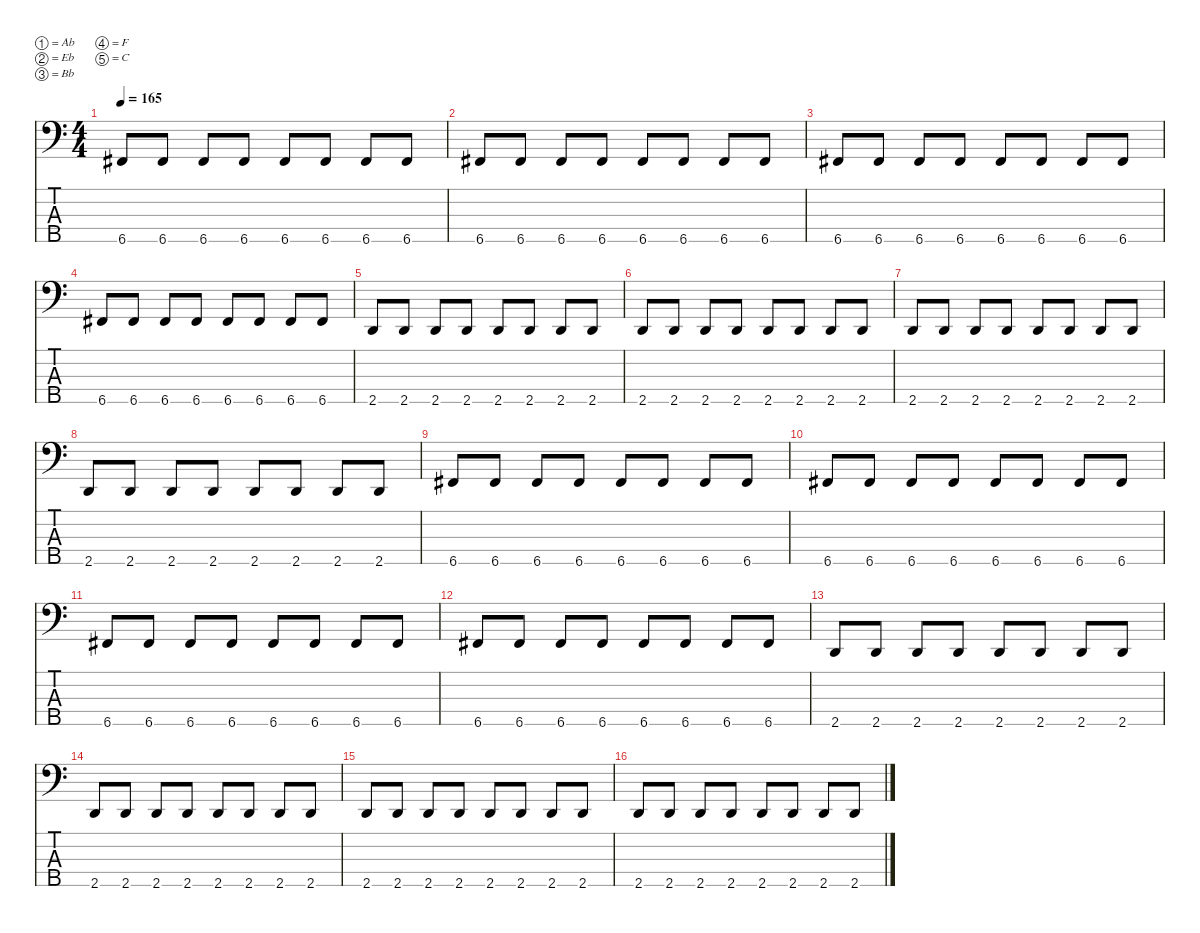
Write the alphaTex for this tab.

\defaultSystemsLayout 4
\hideDynamics
\bracketExtendMode nobrackets
\singleTrackTrackNamePolicy hidden
\multiTrackTrackNamePolicy hidden
\firstSystemTrackNameMode fullname
\firstSystemTrackNameOrientation horizontal
\otherSystemsTrackNameOrientation horizontal
\track ("John Harder (Bass Guitar)" "fl.bs.") {instrument fretlessbass}
\staff {score tabs}
\tuning (Ab2 Eb2 Bb1 F1 C1)
\ts (4 4)
\tempo 165
\clef f4
\ks c
6.5{acc #}.8{dy f beam Up} 6.5{acc #}.8{beam Up} 6.5{acc #}.8{beam Up} 6.5{acc #}.8{beam Up} 6.5{acc #}.8{beam Up} 6.5{acc #}.8{beam Up} 6.5{acc #}.8{beam Up} 6.5{acc #}.8{beam Up} |
6.5{acc #}.8{beam Up} 6.5{acc #}.8{beam Up} 6.5{acc #}.8{beam Up} 6.5{acc #}.8{beam Up} 6.5{acc #}.8{beam Up} 6.5{acc #}.8{beam Up} 6.5{acc #}.8{beam Up} 6.5{acc #}.8{beam Up} |
6.5{acc #}.8{beam Up} 6.5{acc #}.8{beam Up} 6.5{acc #}.8{beam Up} 6.5{acc #}.8{beam Up} 6.5{acc #}.8{beam Up} 6.5{acc #}.8{beam Up} 6.5{acc #}.8{beam Up} 6.5{acc #}.8{beam Up} |
6.5{acc #}.8{beam Up} 6.5{acc #}.8{beam Up} 6.5{acc #}.8{beam Up} 6.5{acc #}.8{beam Up} 6.5{acc #}.8{beam Up} 6.5{acc #}.8{beam Up} 6.5{acc #}.8{beam Up} 6.5{acc #}.8{beam Up} |
2.5.8{beam Up} 2.5.8{beam Up} 2.5.8{beam Up} 2.5.8{beam Up} 2.5.8{beam Up} 2.5.8{beam Up} 2.5.8{beam Up} 2.5.8{beam Up} |
2.5.8{beam Up} 2.5.8{beam Up} 2.5.8{beam Up} 2.5.8{beam Up} 2.5.8{beam Up} 2.5.8{beam Up} 2.5.8{beam Up} 2.5.8{beam Up} |
2.5.8{beam Up} 2.5.8{beam Up} 2.5.8{beam Up} 2.5.8{beam Up} 2.5.8{beam Up} 2.5.8{beam Up} 2.5.8{beam Up} 2.5.8{beam Up} |
2.5.8{beam Up} 2.5.8{beam Up} 2.5.8{beam Up} 2.5.8{beam Up} 2.5.8{beam Up} 2.5.8{beam Up} 2.5.8{beam Up} 2.5.8{beam Up} |
6.5{acc #}.8{beam Up} 6.5{acc #}.8{beam Up} 6.5{acc #}.8{beam Up} 6.5{acc #}.8{beam Up} 6.5{acc #}.8{beam Up} 6.5{acc #}.8{beam Up} 6.5{acc #}.8{beam Up} 6.5{acc #}.8{beam Up} |
6.5{acc #}.8{beam Up} 6.5{acc #}.8{beam Up} 6.5{acc #}.8{beam Up} 6.5{acc #}.8{beam Up} 6.5{acc #}.8{beam Up} 6.5{acc #}.8{beam Up} 6.5{acc #}.8{beam Up} 6.5{acc #}.8{beam Up} |
6.5{acc #}.8{beam Up} 6.5{acc #}.8{beam Up} 6.5{acc #}.8{beam Up} 6.5{acc #}.8{beam Up} 6.5{acc #}.8{beam Up} 6.5{acc #}.8{beam Up} 6.5{acc #}.8{beam Up} 6.5{acc #}.8{beam Up} |
6.5{acc #}.8{beam Up} 6.5{acc #}.8{beam Up} 6.5{acc #}.8{beam Up} 6.5{acc #}.8{beam Up} 6.5{acc #}.8{beam Up} 6.5{acc #}.8{beam Up} 6.5{acc #}.8{beam Up} 6.5{acc #}.8{beam Up} |
2.5.8{beam Up} 2.5.8{beam Up} 2.5.8{beam Up} 2.5.8{beam Up} 2.5.8{beam Up} 2.5.8{beam Up} 2.5.8{beam Up} 2.5.8{beam Up} |
2.5.8{beam Up} 2.5.8{beam Up} 2.5.8{beam Up} 2.5.8{beam Up} 2.5.8{beam Up} 2.5.8{beam Up} 2.5.8{beam Up} 2.5.8{beam Up} |
2.5.8{beam Up} 2.5.8{beam Up} 2.5.8{beam Up} 2.5.8{beam Up} 2.5.8{beam Up} 2.5.8{beam Up} 2.5.8{beam Up} 2.5.8{beam Up} |
2.5.8{beam Up} 2.5.8{beam Up} 2.5.8{beam Up} 2.5.8{beam Up} 2.5.8{beam Up} 2.5.8{beam Up} 2.5.8{beam Up} 2.5.8{beam Up}
